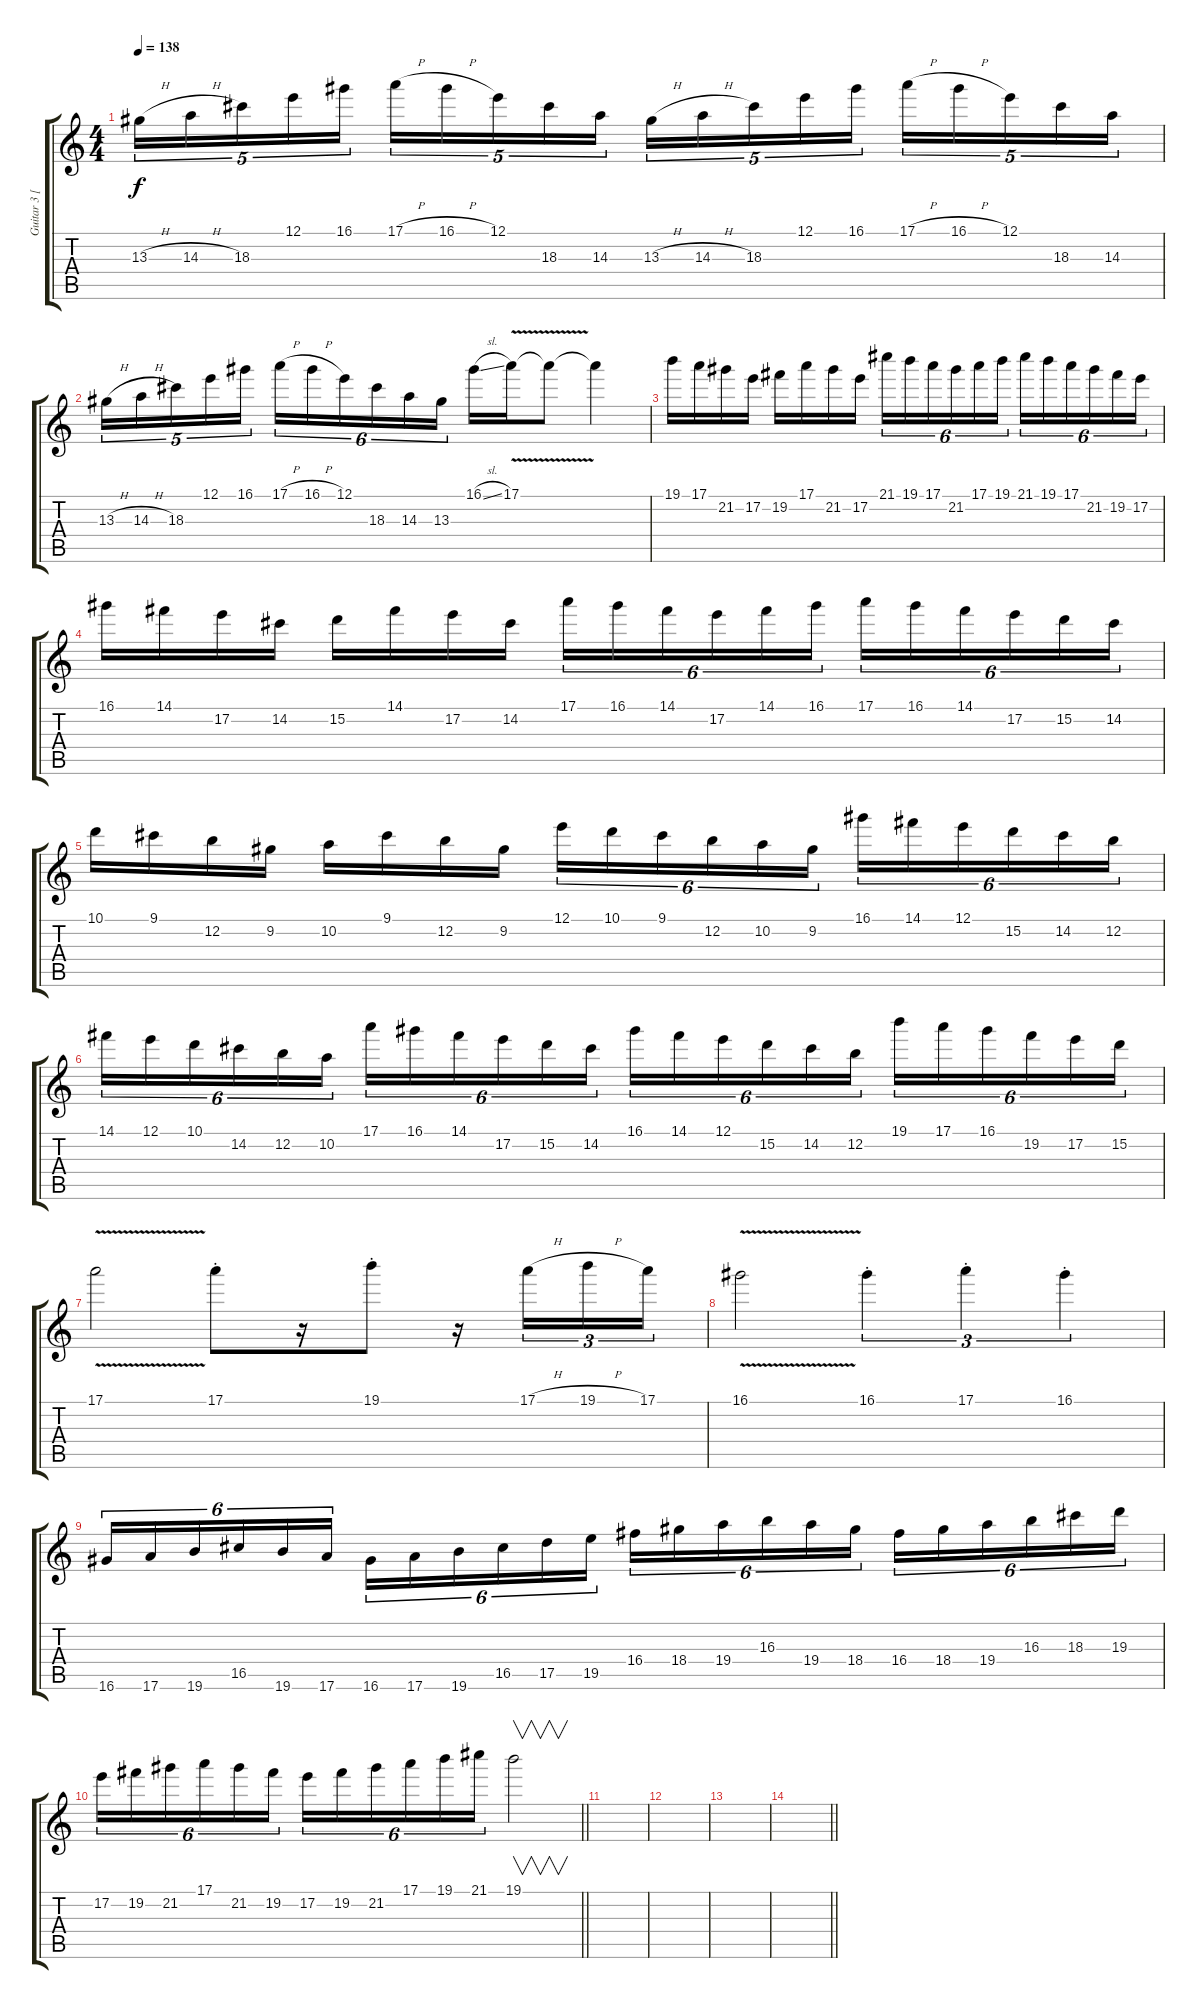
\track ("Guitar 3 [Lead]" "Guitar 3 [") {instrument distortionguitar}
\staff {score tabs}
\tuning (E4 B3 G3 D3 A2 E2) {hide}
\ts (4 4)
\tempo 138
\clef g2
\ks c
13.3{h}.16{tu (5 4) dy f} 14.3{h}.16{tu (5 4)} 18.3.16{tu (5 4)} 12.1.16{tu (5 4)} 16.1.16{tu (5 4)} 17.1{h}.16{tu (5 4)} 16.1{h}.16{tu (5 4)} 12.1.16{tu (5 4)} 18.3.16{tu (5 4)} 14.3.16{tu (5 4)} 13.3{h}.16{tu (5 4)} 14.3{h}.16{tu (5 4)} 18.3.16{tu (5 4)} 12.1.16{tu (5 4)} 16.1.16{tu (5 4)} 17.1{h}.16{tu (5 4)} 16.1{h}.16{tu (5 4)} 12.1.16{tu (5 4)} 18.3.16{tu (5 4)} 14.3.16{tu (5 4)} |
13.3{h}.16{tu (5 4)} 14.3{h}.16{tu (5 4)} 18.3.16{tu (5 4)} 12.1.16{tu (5 4)} 16.1.16{tu (5 4)} 17.1{h}.16{tu (6 4)} 16.1{h}.16{tu (6 4)} 12.1.16{tu (6 4)} 18.3.16{tu (6 4)} 14.3.16{tu (6 4)} 13.3.16{tu (6 4)} 16.1{sl}.16 17.1{v}.16 17.1{t}.8 17.1{t}.4 |
19.1.16 17.1.16 21.2.16 17.2.16 19.2.16 17.1.16 21.2.16 17.2.16 21.1.16{tu (6 4)} 19.1.16{tu (6 4)} 17.1.16{tu (6 4)} 21.2.16{tu (6 4)} 17.1.16{tu (6 4)} 19.1.16{tu (6 4)} 21.1.16{tu (6 4)} 19.1.16{tu (6 4)} 17.1.16{tu (6 4)} 21.2.16{tu (6 4)} 19.2.16{tu (6 4)} 17.2.16{tu (6 4)} |
16.1.16 14.1.16 17.2.16 14.2.16 15.2.16 14.1.16 17.2.16 14.2.16 17.1.16{tu (6 4)} 16.1.16{tu (6 4)} 14.1.16{tu (6 4)} 17.2.16{tu (6 4)} 14.1.16{tu (6 4)} 16.1.16{tu (6 4)} 17.1.16{tu (6 4)} 16.1.16{tu (6 4)} 14.1.16{tu (6 4)} 17.2.16{tu (6 4)} 15.2.16{tu (6 4)} 14.2.16{tu (6 4)} |
10.1.16 9.1.16 12.2.16 9.2.16 10.2.16 9.1.16 12.2.16 9.2.16 12.1.16{tu (6 4)} 10.1.16{tu (6 4)} 9.1.16{tu (6 4)} 12.2.16{tu (6 4)} 10.2.16{tu (6 4)} 9.2.16{tu (6 4)} 16.1.16{tu (6 4)} 14.1.16{tu (6 4)} 12.1.16{tu (6 4)} 15.2.16{tu (6 4)} 14.2.16{tu (6 4)} 12.2.16{tu (6 4)} |
14.1.16{tu (6 4)} 12.1.16{tu (6 4)} 10.1.16{tu (6 4)} 14.2.16{tu (6 4)} 12.2.16{tu (6 4)} 10.2.16{tu (6 4)} 17.1.16{tu (6 4)} 16.1.16{tu (6 4)} 14.1.16{tu (6 4)} 17.2.16{tu (6 4)} 15.2.16{tu (6 4)} 14.2.16{tu (6 4)} 16.1.16{tu (6 4)} 14.1.16{tu (6 4)} 12.1.16{tu (6 4)} 15.2.16{tu (6 4)} 14.2.16{tu (6 4)} 12.2.16{tu (6 4)} 19.1.16{tu (6 4)} 17.1.16{tu (6 4)} 16.1.16{tu (6 4)} 19.2.16{tu (6 4)} 17.2.16{tu (6 4)} 15.2.16{tu (6 4)} |
17.1{v}.2 17.1{st}.8 r.16 19.1{st}.8 r.16 17.1{h}.16{tu (3 2)} 19.1{h}.16{tu (3 2)} 17.1.16{tu (3 2)} |
16.1{v}.2 16.1{st}.4{tu (3 2)} 17.1{st}.4{tu (3 2)} 16.1{st}.4{tu (3 2)} |
16.6.16{tu (6 4)} 17.6.16{tu (6 4)} 19.6.16{tu (6 4)} 16.5.16{tu (6 4)} 19.6.16{tu (6 4)} 17.6.16{tu (6 4)} 16.6.16{tu (6 4)} 17.6.16{tu (6 4)} 19.6.16{tu (6 4)} 16.5.16{tu (6 4)} 17.5.16{tu (6 4)} 19.5.16{tu (6 4)} 16.4.16{tu (6 4)} 18.4.16{tu (6 4)} 19.4.16{tu (6 4)} 16.3.16{tu (6 4)} 19.4.16{tu (6 4)} 18.4.16{tu (6 4)} 16.4.16{tu (6 4)} 18.4.16{tu (6 4)} 19.4.16{tu (6 4)} 16.3.16{tu (6 4)} 18.3.16{tu (6 4)} 19.3.16{tu (6 4)} |
\barLineRight lightlight
17.2.16{tu (6 4)} 19.2.16{tu (6 4)} 21.2.16{tu (6 4)} 17.1.16{tu (6 4)} 21.2.16{tu (6 4)} 19.2.16{tu (6 4)} 17.2.16{tu (6 4)} 19.2.16{tu (6 4)} 21.2.16{tu (6 4)} 17.1.16{tu (6 4)} 19.1.16{tu (6 4)} 21.1.16{tu (6 4)} 19.1.2{v} |
|
|
|
\barLineRight lightlight
